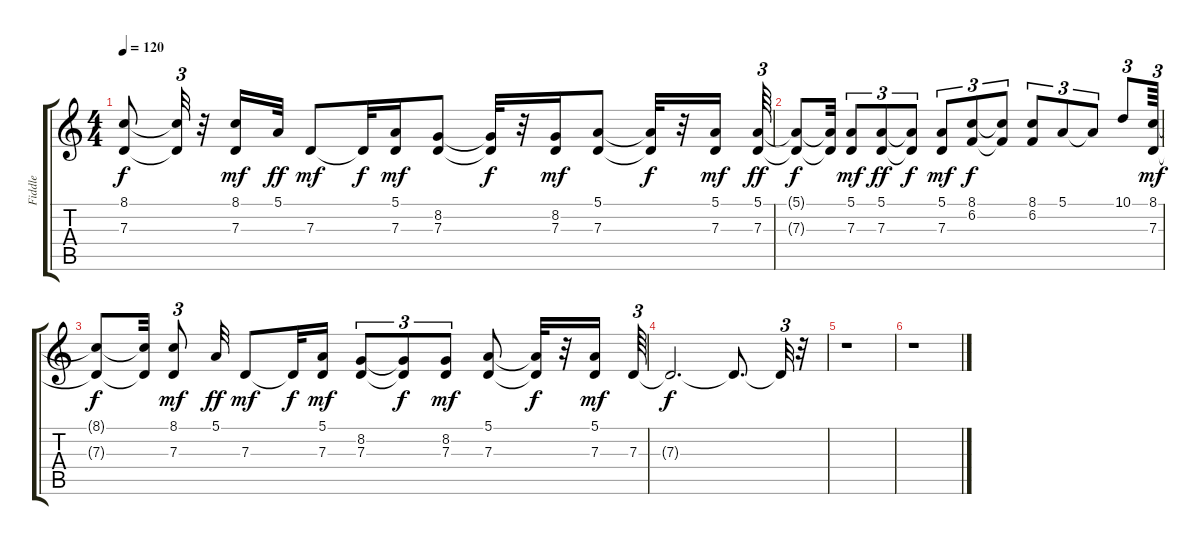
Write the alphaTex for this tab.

\track ("Fiddle" "Fiddle") {instrument fiddle}
\staff {score tabs}
\tuning (E4 B3 G3 D3 A2 E2) {hide}
\ts (4 4)
\tempo 120
\clef g2
\ks c
(8.1{t} 7.3{t}).8{dy f} (8.1{t} 7.3{t}).32{tu (3 2)} r.32 (8.1 7.3).16{dy mf} 5.1.32{dy ff} 7.3.8{dy mf} 7.3{t}.32{dy f} (5.1 7.3).16{dy mf} (8.2 7.3).8 (8.2{t} 7.3{t}).32{dy f} r.32 (8.2 7.3).16{dy mf} (5.1 7.3).8 (5.1{t} 7.3{t}).32{dy f} r.32 (5.1 7.3).16{dy mf} (5.1 7.3).64{tu (3 2) dy ff} |
(5.1{t} 7.3{t}).8{dy f} (5.1{t} 7.3{t}).32 (5.1 7.3).8{tu (3 2) dy mf} (5.1 7.3).8{tu (3 2) dy ff} (5.1{t} 7.3{t}).8{tu (3 2) dy f} (5.1 7.3).8{tu (3 2) dy mf} (8.1 6.2).8{tu (3 2) dy f} (8.1{t} 6.2{t}).8{tu (3 2)} (8.1 6.2).8{tu (3 2)} 5.1.8{tu (3 2)} 5.1{t}.8{tu (3 2)} 10.1.8{tu (3 2)} (8.1 7.3).64{tu (3 2) dy mf} |
(8.1{t} 7.3{t}).8{dy f} (8.1{t} 7.3{t}).32 (8.1 7.3).8{tu (3 2) dy mf} 5.1.32{dy ff} 7.3.8{dy mf} 7.3{t}.32{dy f} (5.1 7.3).16{dy mf} (8.2 7.3).8{tu (3 2)} (8.2{t} 7.3{t}).8{tu (3 2) dy f} (8.2 7.3).8{tu (3 2) dy mf} (5.1 7.3).8 (5.1{t} 7.3{t}).32{dy f} r.32 (5.1 7.3).16{dy mf} 7.3.64{tu (3 2)} |
7.3{t}.2{d dy f} 7.3{t}.8{d} 7.3{t}.32{tu (3 2)} r.32 |
r.1 |
r.1
